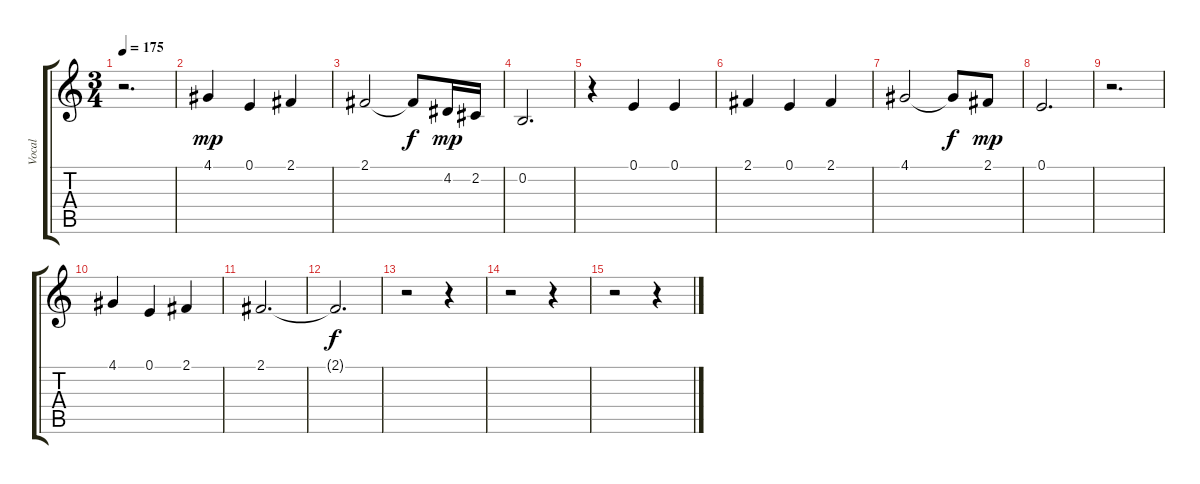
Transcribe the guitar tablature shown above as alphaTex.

\track ("Vocal" "Vocal") {instrument fx8scifi}
\staff {score tabs}
\tuning (E4 B3 G3 D3 A2 E2) {hide}
\ts (3 4)
\tempo 175
\clef g2
\ks c
r.2{d dy mp} |
4.1.4 0.1.4 2.1.4 |
2.1.2 2.1{t}.8{dy f} 4.2.16{dy mp} 2.2.16 |
0.2.2{d} |
r.4 0.1.4 0.1.4 |
2.1.4 0.1.4 2.1.4 |
4.1.2 4.1{t}.8{dy f} 2.1.8{dy mp} |
0.1.2{d} |
r.2{d} |
4.1.4 0.1.4 2.1.4 |
2.1.2{d} |
2.1{t}.2{d dy f} |
r.2 r.4 |
r.2 r.4 |
r.2 r.4
